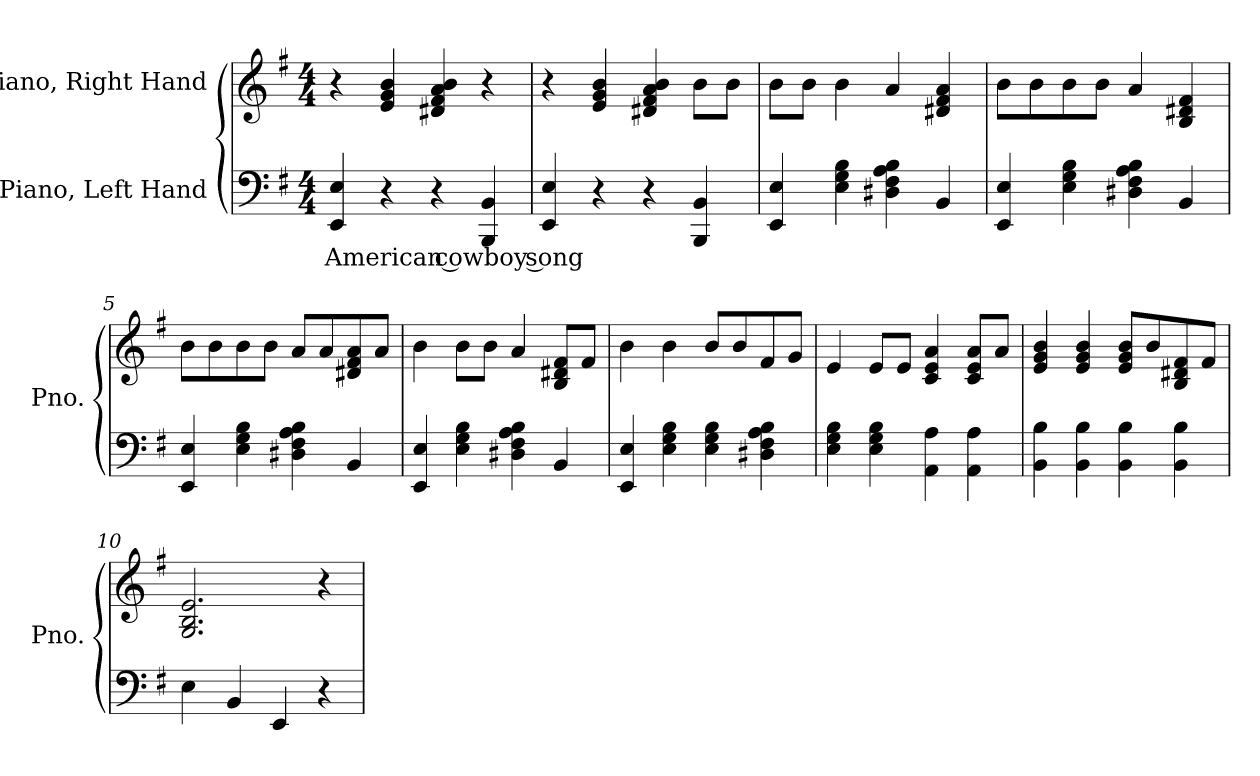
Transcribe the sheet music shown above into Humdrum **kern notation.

**kern	**text	**kern
*part2	*part2	*part1
*staff2	*staff2	*staff1
*I"Piano, Left Hand	*	*I"Piano, Right Hand
*I'Pno.	*	*I'Pno.
*clefF4	*	*clefG2
*k[f#]	*	*k[f#]
*M4/4	*	*M4/4
*MM100	*	*MM100
=1	=1	=1
!	!LO:LY:b	!
4EE/ 4E/	American cowboy song	4r
4r	.	4e/ 4g/ 4b/
4r	.	4d#X/ 4f#/ 4a/ 4b/
4BBB/ 4BB/	.	4r
=2	=2	=2
4EE/ 4E/	.	4r
4r	.	4e/ 4g/ 4b/
4r	.	4d#X/ 4f#/ 4a/ 4b/
4BBB/ 4BB/	.	8b\L
.	.	8b\J
=3	=3	=3
4EE/ 4E/	.	8b\L
.	.	8b\J
4E\ 4G\ 4B\	.	4b\
4D#X\ 4F#\ 4A\ 4B\	.	4a/
4BB/	.	4d#X/ 4f#/ 4a/
!!LO:LB:g=z
=4	=4	=4
4EE/ 4E/	.	8b\L
.	.	8b\
4E\ 4G\ 4B\	.	8b\
.	.	8b\J
4D#X\ 4F#\ 4A\ 4B\	.	4a/
4BB/	.	4B/ 4d#X/ 4f#/
=5	=5	=5
4EE/ 4E/	.	8b\L
.	.	8b\
4E\ 4G\ 4B\	.	8b\
.	.	8b\J
4D#X\ 4F#\ 4A\ 4B\	.	8a/L
.	.	8a/
4BB/	.	8d#X/ 8f#/ 8a/
.	.	8a/J
=6	=6	=6
4EE/ 4E/	.	4b\
4E\ 4G\ 4B\	.	8b\L
.	.	8b\J
4D#X\ 4F#\ 4A\ 4B\	.	4a/
4BB/	.	8B/ 8d#X/ 8f#/L
.	.	8f#/J
=7	=7	=7
4EE/ 4E/	.	4b\
4E\ 4G\ 4B\	.	4b\
4E\ 4G\ 4B\	.	8b/L
.	.	8b/
4D#X\ 4F#\ 4A\ 4B\	.	8f#/
.	.	8g/J
=8	=8	=8
4E\ 4G\ 4B\	.	4e/
4E\ 4G\ 4B\	.	8e/L
.	.	8e/J
4AA\ 4A\	.	4c/ 4e/ 4a/
4AA\ 4A\	.	8c/ 8e/ 8a/L
.	.	8a/J
!!LO:LB:g=z
=9	=9	=9
4BB\ 4B\	.	4e/ 4g/ 4b/
4BB\ 4B\	.	4e/ 4g/ 4b/
4BB\ 4B\	.	8e/ 8g/ 8b/L
.	.	8b/
4BB\ 4B\	.	8B/ 8d#X/ 8f#/
.	.	8f#/J
=10	=10	=10
4E\	.	2.G/ 2.B/ 2.e/
4BB/	.	.
4EE/	.	.
4r	.	4r
=	=	=
*-	*-	*-
